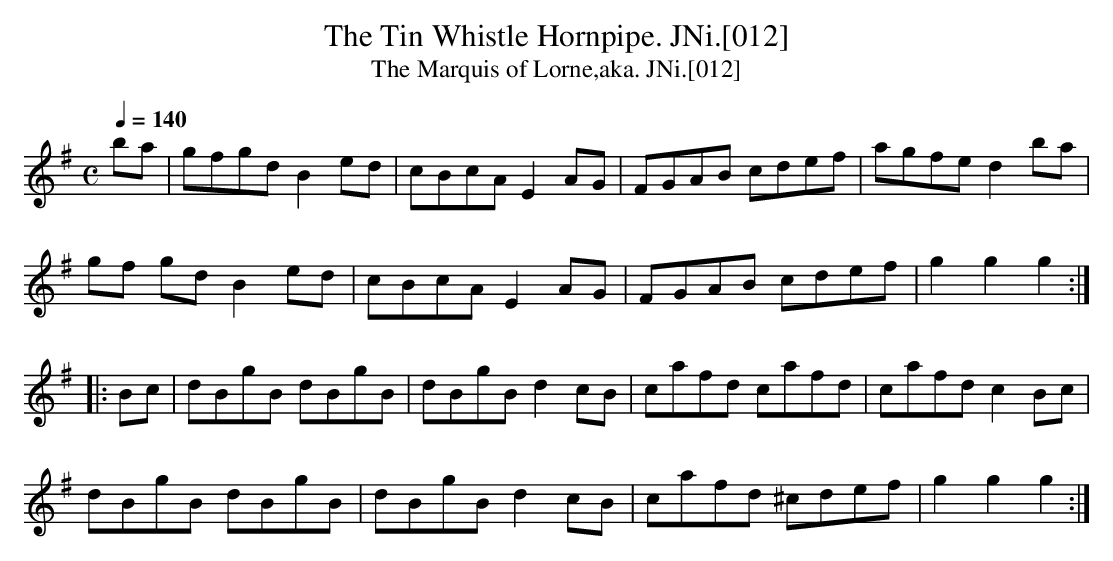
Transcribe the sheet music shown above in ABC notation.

X:1
T:Tin Whistle Hornpipe. JNi.[012], The
T:Marquis of Lorne,aka. JNi.[012], The
M:C
L:1/8
Q:1/4=140
K:G
ba|gfgd B2ed|cBcA E2AG|FGAB cdef|agfe d2ba|
gf gd B2ed|cBcA E2AG|FGAB cdef|g2g2g2:|
|:Bc|dBgB dBgB|dBgB d2 cB|cafd cafd|cafd c2Bc|
dBgB dBgB|dBgB d2cB|cafd ^cdef|g2g2g2:|
